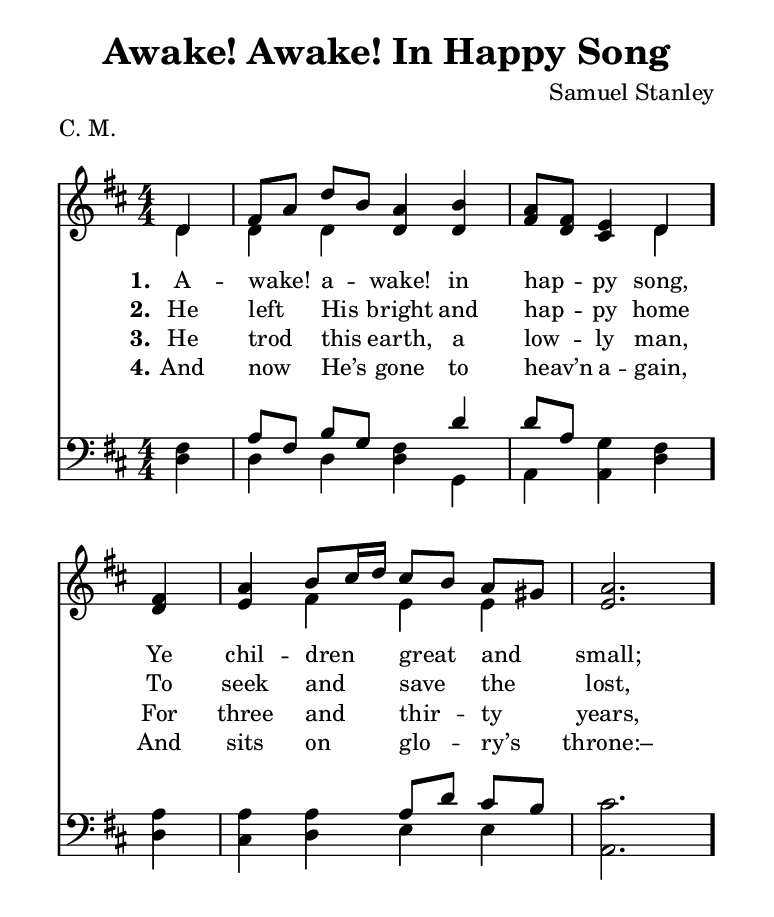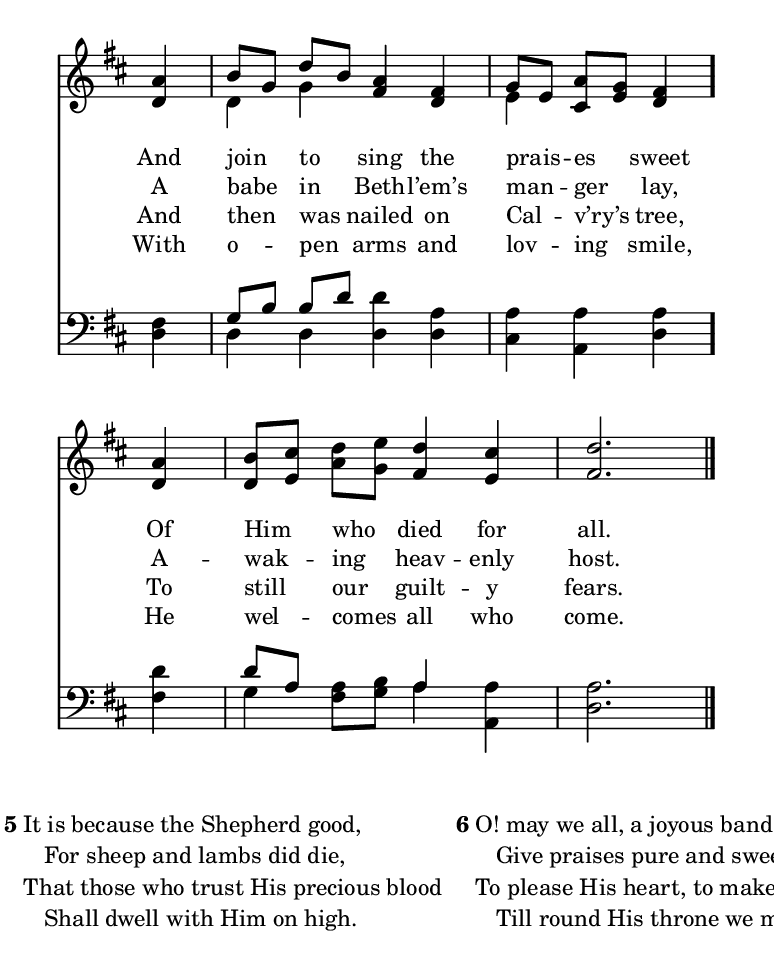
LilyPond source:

\include "common/global.ily"
\paper {
  \include "common/paper.ily"
  ragged-bottom = ##t
}

\header{
  hymnnumber = "296"
  title = "Awake! Awake! In Happy Song"
  tunename = "Warwick"
  meter = "C. M."
  poet = ""
  composer = "Samuel Stanley"
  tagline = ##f
}

global = {
  \include "common/overrides.ily"
  \override Staff.TimeSignature.style = #'numbered
  \time 4/4
  \override Score.MetronomeMark.transparent = ##t % hide all fermata changes too
  \tempo 4=80
  \key d \major
  \partial 4
  \autoBeamOff
}

notesSoprano = {
\global
\relative c' {

  d4 | fis8[ a] d[ b] a4 b | a8[ fis] e4 d
  fis4 | a b8[ cis16 d] cis8[ b] a[ gis] | a2.
  a4 | b8[ g] d'[ b] a4 fis | g8[ e] a[ g] fis4
  a4 | b8[ cis] d[ e] d4 cis | d2.

  \bar "|."

}
}

notesAlto = {
\global
\relative e' {

  d4 | d d d d | fis8[ d] cis4 d
  d4 | e fis e e | e2.
  d4 | d g fis d | e cis8[ e] d4
  d4 | d8[ e] a[ g] fis4 e | fis2.

}
}

notesTenor = {
\global
\relative a {

  fis4 | a8[ fis] b[ g] fis4 d' | d8[ a] g4 fis
  a4 | a a a8[ d] cis[ b] | cis2.
  fis,4 | g8[ b] b[ d] d4 a | a a a
  d4 | d8[ a] a[ b] a4 a | a2.

}
}

notesBass = {
\global
\relative f {

  d4 | d d d g, | a a d
  d4 | cis d e e | a,2.
  d4 | d d d d | cis a d
  fis4 | g fis8[ g] a4 a, | d2.

}
}

wordsA = \lyricmode {
\set stanza = "1."

A -- wake! a -- wake! in hap -- py song, \bar "."
Ye chil -- dren great and small; \bar "."
And join to sing the prais -- es sweet \bar "."
Of Him who died for all. \bar "."

}

wordsB = \lyricmode {
\set stanza = "2."

He left His bright and hap -- py home
To seek and save the lost,
A babe in Beth -- l’em’s man -- ger lay,
A -- wak -- ing heav -- enly host.

}

wordsC = \lyricmode {
\set stanza = "3."

He trod this earth, a low -- ly man,
For three and thir -- ty years, % original has hyphen after `three`
And then was nailed on Cal -- v’ry’s tree,
To still our guilt -- y fears.

}

wordsD = \lyricmode {
\set stanza = "4."

And now He’s gone to heav’n a -- gain,
And sits on glo -- ry’s throne:–
With o -- pen arms and lov -- ing smile,
He wel -- comes all who come.

}

wordsE = \markuplist {

\line { It is because the Shepherd good, }
\line { { \hspace #2 } For sheep and lambs did die, }
\line { That those who trust His precious blood }
\line { { \hspace #2 } Shall dwell with Him on high. }

}

wordsF = \markuplist {

\line { O! may we all, a joyous band, }
\line { { \hspace #2 } Give praises pure and sweet, }
\line { To please His heart, to make Him glad, }
\line { { \hspace #2 } Till round His throne we meet. }

}

\score {
  \context ChoirStaff <<
    \context Staff = upper <<
      \set Staff.autoBeaming = ##f
      \set ChoirStaff.systemStartDelimiter = #'SystemStartBar
      \set ChoirStaff.printPartCombineTexts = ##f
      \partcombine #'(2 . 9) \notesSoprano \notesAlto
      \context NullVoice = sopranos { \voiceOne << \notesSoprano >> }
      \context NullVoice = altos { \voiceTwo << \notesAlto >> }
      \context Lyrics = one   \lyricsto sopranos \wordsA
      \context Lyrics = two   \lyricsto sopranos \wordsB
      \context Lyrics = three \lyricsto sopranos \wordsC
      \context Lyrics = four  \lyricsto sopranos \wordsD
    >>
    \context Staff = men <<
      \set Staff.autoBeaming = ##f
      \clef bass
      \set ChoirStaff.printPartCombineTexts = ##f
      \partcombine #'(2 . 9) \notesTenor \notesBass
      \context NullVoice = tenors { \voiceOne << \notesTenor >> }
      \context NullVoice = basses { \voiceTwo << \notesBass >> }
    >>
  >>
  \layout {
    \include "common/layout.ily"
  }
  \midi{
    \include "common/midi.ily"
  }
}

\noPageBreak

\markup { \fill-line {
  \hspace #0.1
  \line{ \bold 5 \column { \wordsE } }
  \hspace #0.1
  \line{ \bold 6 \column { \wordsF } }
  \hspace #0.1
} }

\version "2.19.49"  % necessary for upgrading to future LilyPond versions.

% vi:set et ts=2 sw=2 ai nocindent syntax=lilypond:
